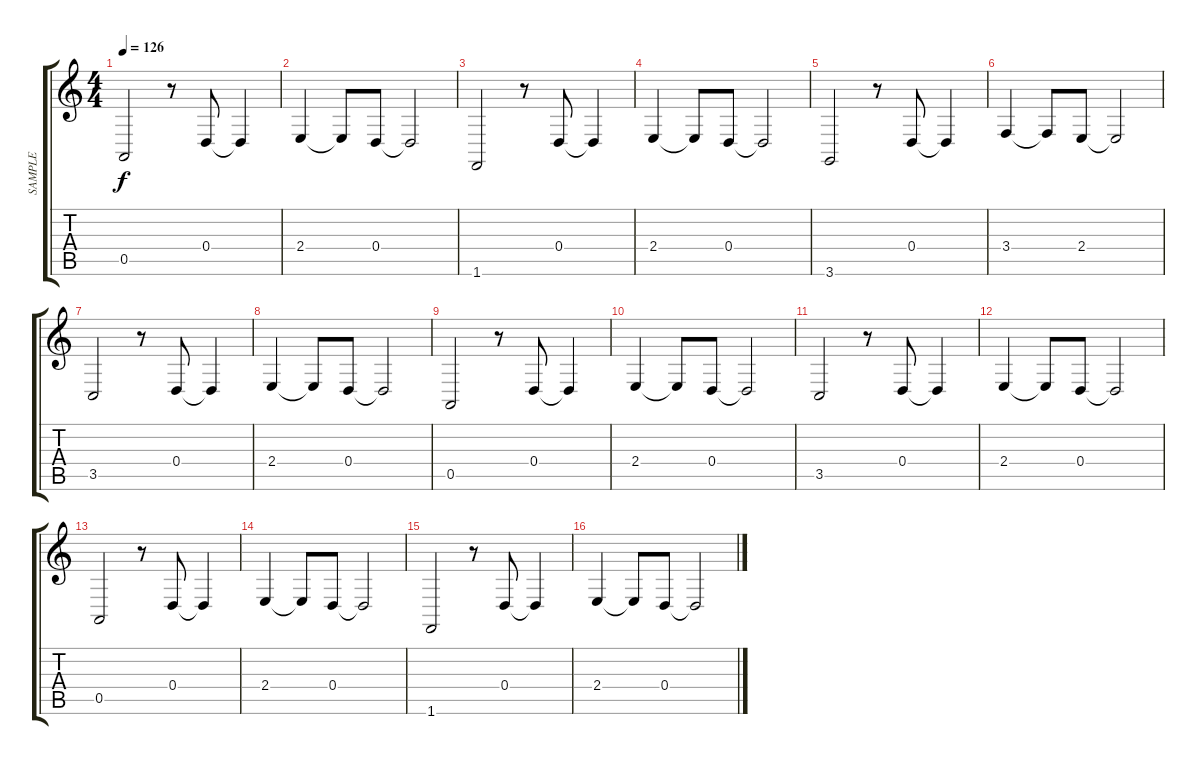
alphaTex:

\track ("SAMPLE" "SAMPLE") {instrument pad3polysynth}
\staff {score tabs}
\tuning (E4 B3 G3 D3 A2 E2) {hide}
\ts (4 4)
\tempo 126
\clef g2
\ks c
0.5.2{dy f} r.8 0.4.8 0.4{t}.4 |
2.4.4 2.4{t}.8 0.4.8 0.4{t}.2 |
1.6.2 r.8 0.4.8 0.4{t}.4 |
2.4.4 2.4{t}.8 0.4.8 0.4{t}.2 |
3.6.2 r.8 0.4.8 0.4{t}.4 |
3.4.4 3.4{t}.8 2.4.8 2.4{t}.2 |
3.5.2 r.8 0.4.8 0.4{t}.4 |
2.4.4 2.4{t}.8 0.4.8 0.4{t}.2 |
0.5.2 r.8 0.4.8 0.4{t}.4 |
2.4.4 2.4{t}.8 0.4.8 0.4{t}.2 |
3.5.2 r.8 0.4.8 0.4{t}.4 |
2.4.4 2.4{t}.8 0.4.8 0.4{t}.2 |
0.5.2 r.8 0.4.8 0.4{t}.4 |
2.4.4 2.4{t}.8 0.4.8 0.4{t}.2 |
1.6.2 r.8 0.4.8 0.4{t}.4 |
2.4.4 2.4{t}.8 0.4.8 0.4{t}.2
